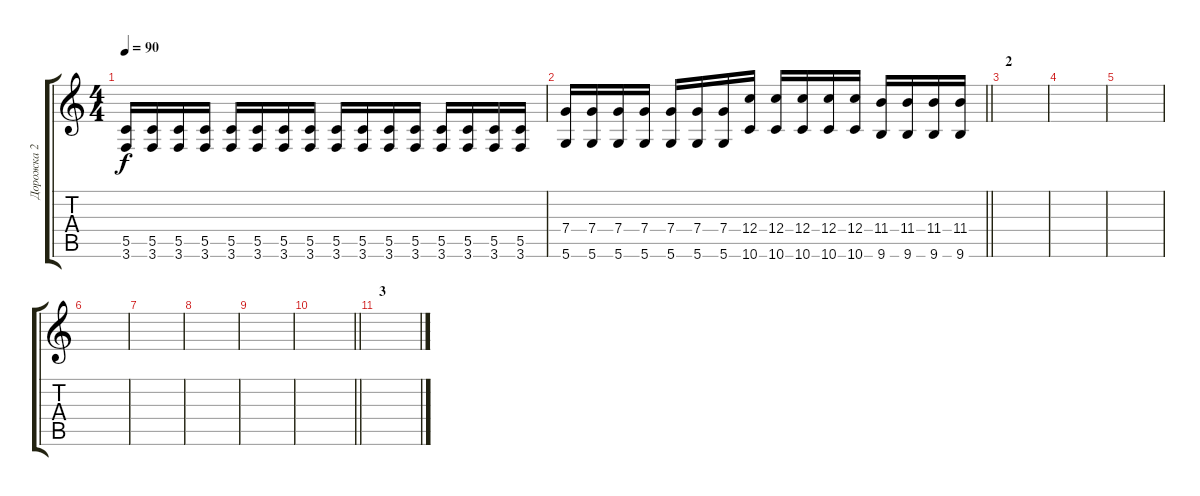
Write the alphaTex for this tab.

\track ("Дорожка 2" "Дорожка 2") {instrument acousticguitarnylon}
\staff {score tabs}
\tuning (D4 A3 F3 C3 G2 D2) {hide}
\ts (4 4)
\tempo 90
\clef g2
\ks c
(5.5 3.6).16{dy f} (5.5 3.6).16 (5.5 3.6).16 (5.5 3.6).16 (5.5 3.6).16 (5.5 3.6).16 (5.5 3.6).16 (5.5 3.6).16 (5.5 3.6).16 (5.5 3.6).16 (5.5 3.6).16 (5.5 3.6).16 (5.5 3.6).16 (5.5 3.6).16 (5.5 3.6).16 (5.5 3.6).16 |
\barLineRight lightlight
(7.4 5.6).16 (7.4 5.6).16 (7.4 5.6).16 (7.4 5.6).16 (7.4 5.6).16 (7.4 5.6).16 (7.4 5.6).16 (12.4 10.6).16 (12.4 10.6).16 (12.4 10.6).16 (12.4 10.6).16 (12.4 10.6).16 (11.4 9.6).16 (11.4 9.6).16 (11.4 9.6).16 (11.4 9.6).16 |
\section ("" "2")
|
|
|
|
|
|
|
\barLineRight lightlight
|
\section ("" "3")
